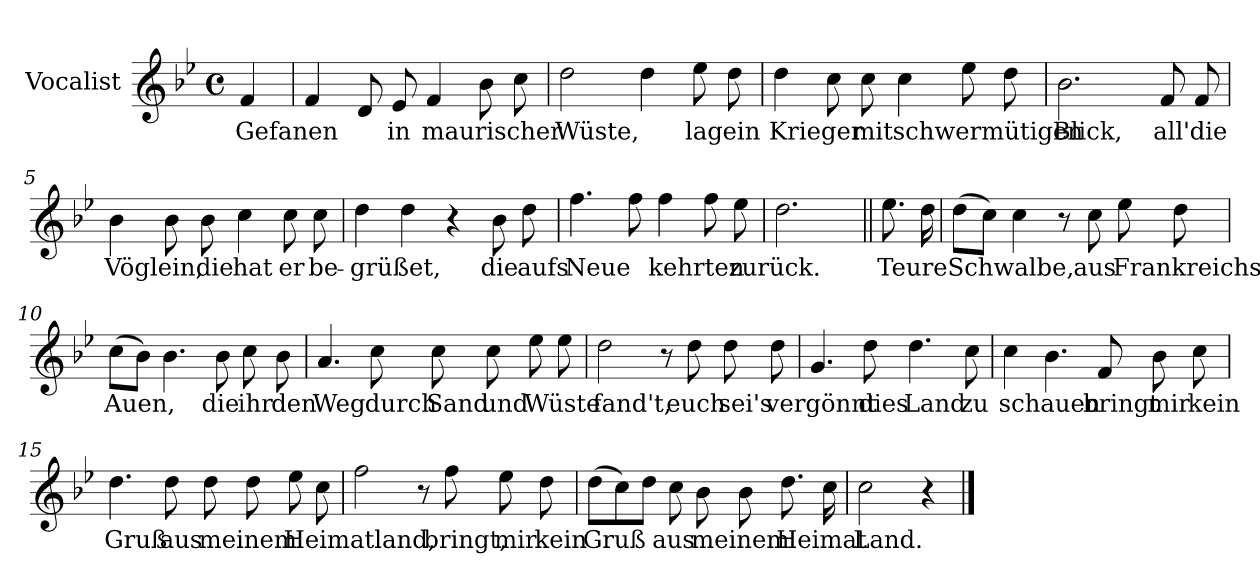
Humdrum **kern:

**kern	**text
*part1	*part1
*staff1	*staff1
*I"Vocalist	*
*k[b-e-]	*
*B-:	*
*M4/4	*
*met(c)	*
=	=
4f	Gefanen
=1	=1
4f	.
8d	.
8e-	in
4f	maurischer
8b-	.
8cc	.
=2	=2
2dd	Wüste,
4dd	.
8ee-	lag
8dd	ein
=3	=3
4dd	Krieger
8cc	.
8cc	mit
4cc	schwermütigen
8ee-	.
8dd	.
=4	=4
2.b-	Blick,
8f	all'
8f	die
=5	=5
4b-	Vöglein,
8b-	.
8b-	die
4cc	hat
8cc	er
8cc	be-
=6	=6
4dd	-grüßet,
4dd	.
4r	.
8b-	die
8dd	aufs
=7	=7
4.ff	Neue
8ff	.
4ff	kehrten
8ff	.
8ee-	zurück.
=8	=8
2.dd	.
=||	=||
8.ee-	Teure
16dd	.
=9	=9
(8ddL	Schwalbe,
8ccJ)	.
4cc	.
8r	.
8cc	aus
8ee-	Frankreichs
8dd	.
=10	=10
(8ccL	Auen,
8b-J)	.
4.b-	.
8b-	die
8cc	ihr
8b-	den
=11	=11
4.a	Weg
8cc	durch
8cc	Sand
8cc	und
8ee-	Wüste
8ee-	.
=12	=12
2dd	fand't,
8r	.
8dd	euch
8dd	sei's
8dd	vergönnt
=13	=13
4.g	.
8dd	dies
4.dd	Land
8cc	zu
=14	=14
4cc	schauen
4.b-	.
8f	bringt
8b-	mir
8cc	kein
=15	=15
4.dd	Gruß
8dd	aus
8dd	meinem
8dd	.
8ee-	Heimatland,
8cc	.
=16	=16
2ff	.
8r	.
8ff	bringt,
8ee-	mir
8dd	kein
=17	=17
(8ddL	Gruß
8cc)	.
8ddJ	.
8cc	aus
8b-	meinem
8b-	.
8.dd	Heimat
16cc	.
=18	=18
2cc	Land.
4r	.
==	==
*-	*-
